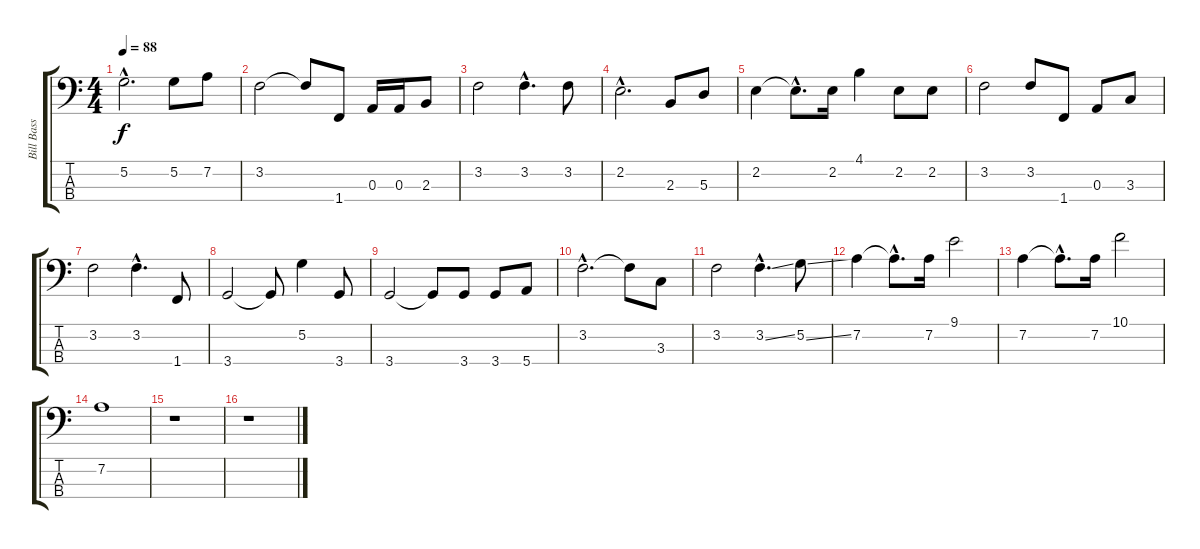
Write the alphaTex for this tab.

\track ("Bill Bass" "Bill Bass") {instrument electricbasspick}
\staff {score tabs}
\tuning (G2 D2 A1 E1) {hide}
\ts (4 4)
\tempo 88
\clef f4
\ks c
5.2{hac}.2{d dy f} 5.2.8 7.2.8 |
3.2.2 3.2{t}.8 1.4.8 0.3.16 0.3.16 2.3.8 |
3.2.2 3.2{hac}.4{d} 3.2.8 |
2.2{hac}.2{d} 2.3.8 5.3.8 |
2.2.4 2.2{hac t}.8{d} 2.2.16 4.1.4 2.2.8 2.2.8 |
3.2.2 3.2.8 1.4.8 0.3.8 3.3.8 |
3.2.2 3.2{hac}.4{d} 1.4.8 |
3.4.2 3.4{t}.8 5.2.4 3.4.8 |
3.4.2 3.4{t}.8 3.4.8 3.4.8 5.4.8 |
3.2{hac}.2{d} 3.2{t}.8 3.3.8 |
3.2.2 3.2{ss hac}.4{d} 5.2{ss}.8 |
7.2.4 7.2{hac t}.8{d} 7.2.16 9.1.2 |
7.2.4 7.2{hac t}.8{d} 7.2.16 10.1.2 |
7.2.1 |
r.1 |
r.1
